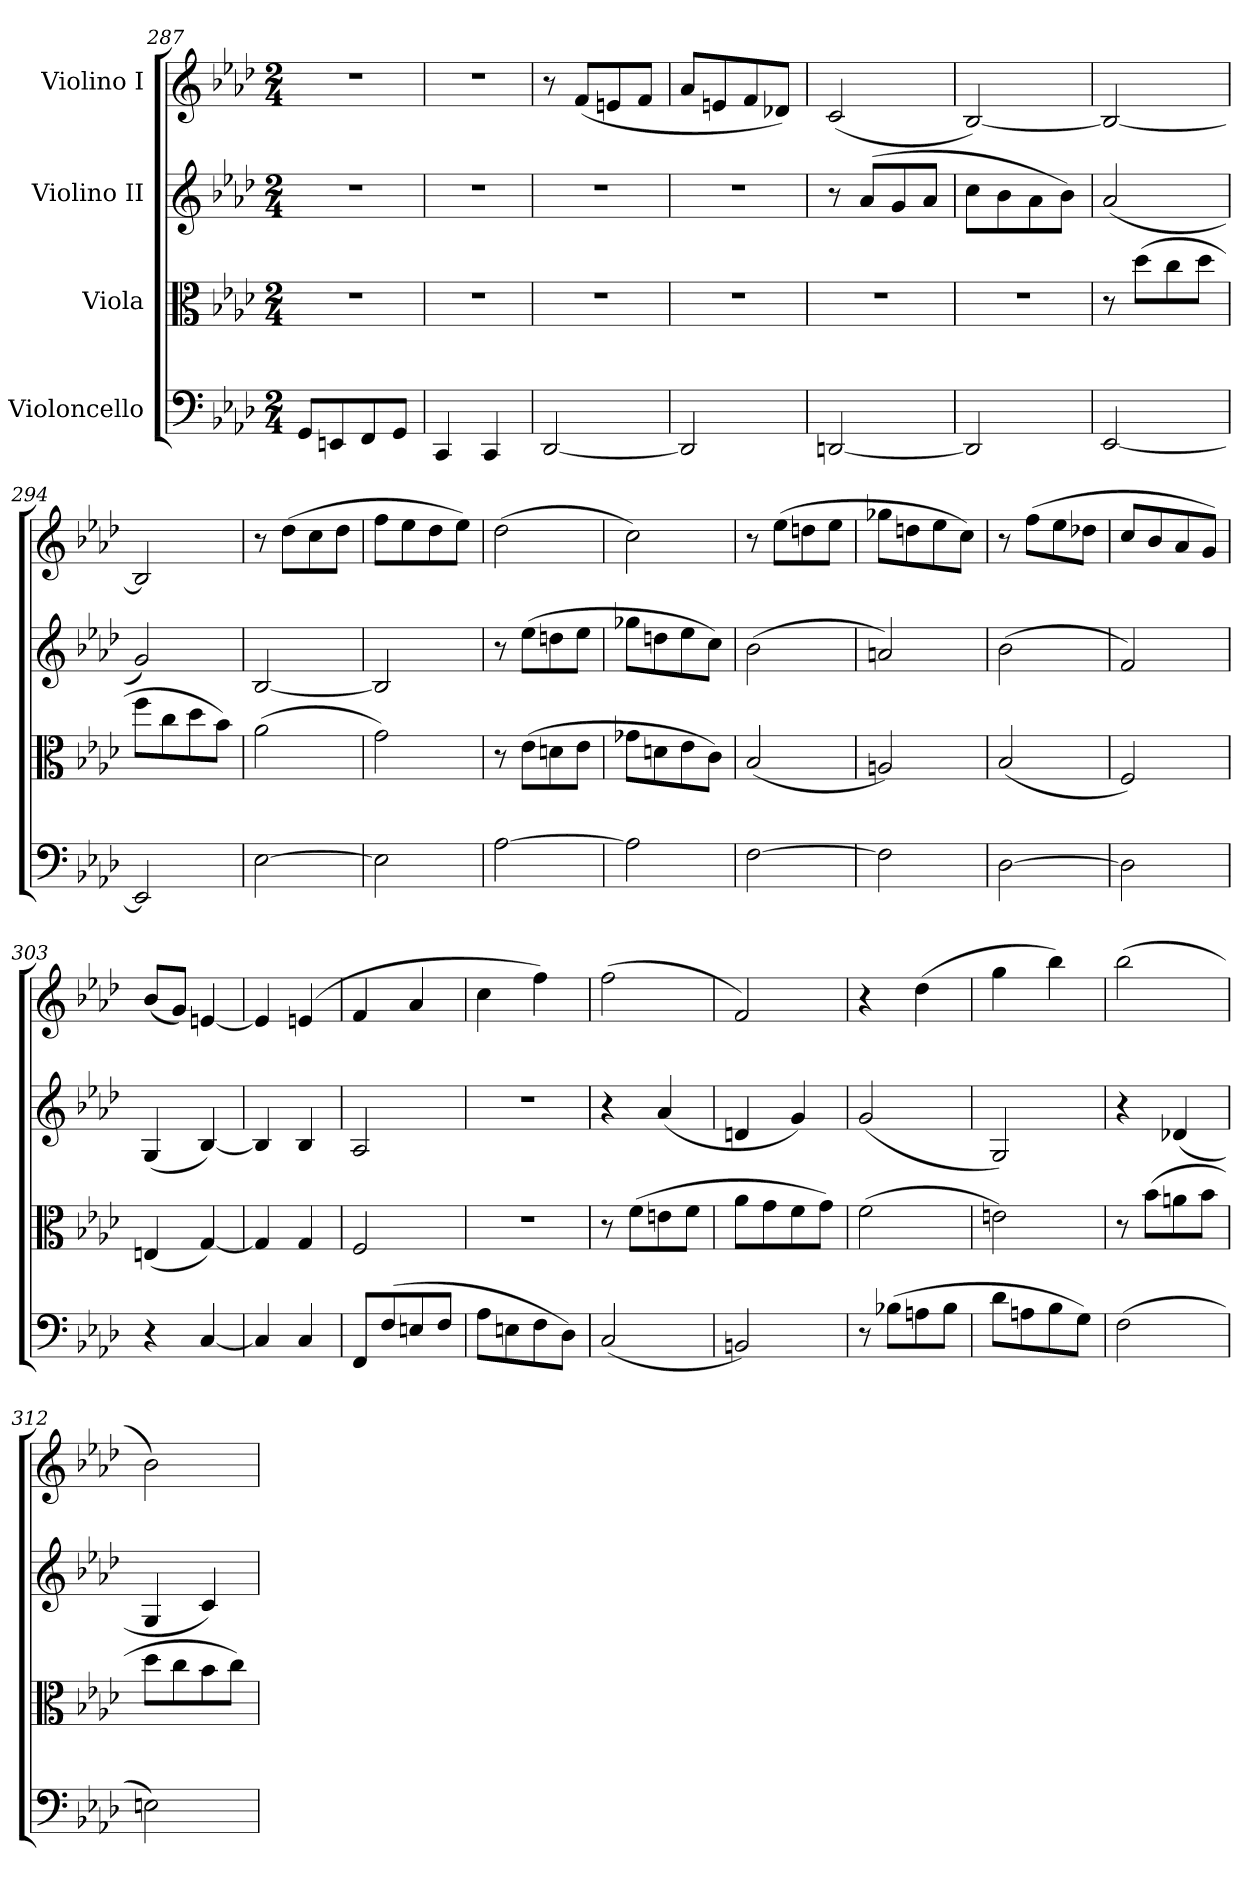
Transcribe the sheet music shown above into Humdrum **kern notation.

**kern	**kern	**kern	**kern
*part4	*part3	*part2	*part1
*staff4	*staff3	*staff2	*staff1
*I"Violoncello	*I"Viola	*I"Violino II	*I"Violino I
*clefF4	*clefC3	*clefG2	*clefG2
*k[b-e-a-d-]	*k[b-e-a-d-]	*k[b-e-a-d-]	*k[b-e-a-d-]
*M2/4	*M2/4	*M2/4	*M2/4
=287	=287	=287	=287
8GG/L	2r	2r	2r
8EEn/	.	.	.
8FF/	.	.	.
8GG/J	.	.	.
=288	=288	=288	=288
4CC/	2r	2r	2r
4CC/	.	.	.
=289	=289	=289	=289
[2DD-/	2r	2r	8r
.	.	.	(8f/L
.	.	.	8en/
.	.	.	8f/J
=290	=290	=290	=290
2DD-/]	2r	2r	8a-/L
.	.	.	8en/
.	.	.	8f/
.	.	.	8d-X/J)
=291	=291	=291	=291
[2DDn/	2r	8r	(2c/
.	.	(8a-/L	.
.	.	8g/	.
.	.	8a-/J	.
!!LO:LB:g=z
=292	=292	=292	=292
2DD/]	2r	8cc\L	[2B-/)
.	.	8b-\	.
.	.	8a-\	.
.	.	8b-\J)	.
=293	=293	=293	=293
[2EE-/	8r	(2a-/	2B-/_
.	(8dd-\L	.	.
.	8cc\	.	.
.	8dd-\J	.	.
=294	=294	=294	=294
2EE-/]	8ff\L	2g/)	2B-/]
.	8cc\	.	.
.	8dd-\	.	.
.	8b-\J)	.	.
=295	=295	=295	=295
[2E-\	(2a-\	[2B-/	8r
.	.	.	(8dd-\L
.	.	.	8cc\
.	.	.	8dd-\J
=296	=296	=296	=296
2E-\]	2g\)	2B-/]	8ff\L
.	.	.	8ee-\
.	.	.	8dd-\
.	.	.	8ee-\J)
=297	=297	=297	=297
[2A-\	8r	8r	(2dd-\
.	(8e-\L	(8ee-\L	.
.	8dn\	8ddn\	.
.	8e-\J	8ee-\J	.
=298	=298	=298	=298
2A-\]	8g-X\L	8gg-X\L	2cc\)
.	8dn\	8ddn\	.
.	8e-\	8ee-\	.
.	8c\J)	8cc\J)	.
=299	=299	=299	=299
[2F\	(2B-/	(2b-\	8r
.	.	.	(8ee-\L
.	.	.	8ddn\
.	.	.	8ee-\J
=300	=300	=300	=300
2F\]	2An/)	2an/)	8gg-X\L
.	.	.	8ddn\
.	.	.	8ee-\
.	.	.	8cc\J)
=301	=301	=301	=301
[2D-\	(2B-/	(2b-\	8r
.	.	.	(8ff\L
.	.	.	8ee-\
.	.	.	8dd-X\J
=302	=302	=302	=302
2D-\]	2F/)	2f/)	8cc/L
.	.	.	8b-/
.	.	.	8a-/
.	.	.	8g/J)
=303	=303	=303	=303
4r	(4En/	(4G/	(8b-/L
.	.	.	8g/J)
[4C/	[4G/)	[4B-/)	[4en/
!!LO:LB:g=z
=304	=304	=304	=304
4C/]	4G/]	4B-/]	4e/]
4C/	4G/	4B-/	(4en/
=305	=305	=305	=305
8FF/L	2F/	2A-/	4f/
(8F/	.	.	.
8En/	.	.	4a-/
8F/J	.	.	.
=306	=306	=306	=306
8A-\L	2r	2r	4cc\
8En\	.	.	.
8F\	.	.	4ff\)
8D-\J)	.	.	.
=307	=307	=307	=307
(2C/	8r	4r	(2ff\
.	(8f\L	.	.
.	8en\	(4a-/	.
.	8f\J	.	.
=308	=308	=308	=308
2BBn/)	8a-\L	4dn/	2f/)
.	8g\	.	.
.	8f\	4g/)	.
.	8g\J)	.	.
=309	=309	=309	=309
8r	(2f\	(2g/	4r
(8B-X\L	.	.	.
8An\	.	.	(4dd-\
8B-\J	.	.	.
=310	=310	=310	=310
8d-\L	2en\)	2G/)	4gg\
8An\	.	.	.
8B-\	.	.	4bb-\)
8G\J)	.	.	.
=311	=311	=311	=311
(2F\	8r	4r	(2bb-\
.	(8b-\L	.	.
.	8an\	(4d-X/	.
.	8b-\J	.	.
=312	=312	=312	=312
2En\)	8dd-\L	4G/	2b-\)
.	8cc\	.	.
.	8b-\	4c/)	.
.	8cc\J)	.	.
=	=	=	=
*-	*-	*-	*-
